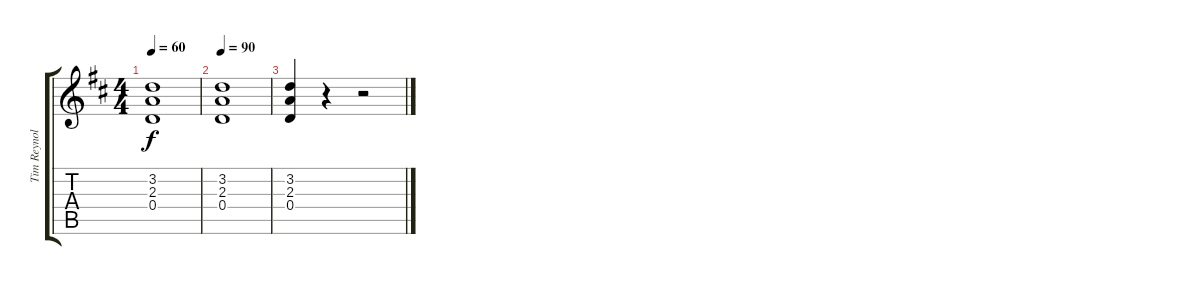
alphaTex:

\track ("Tim Reynolds" "Tim Reynol") {instrument acousticguitarsteel}
\staff {score tabs}
\tuning (E4 B3 G3 D3 A2 E2) {hide}
\ts (4 4)
\tempo 60
\clef g2
\ks d
(3.2{t} 2.3{t} 0.4{t}).1{dy f} |
\tempo 90
(3.2 2.3 0.4).1 |
(3.2 2.3 0.4).4 r.4 r.2
